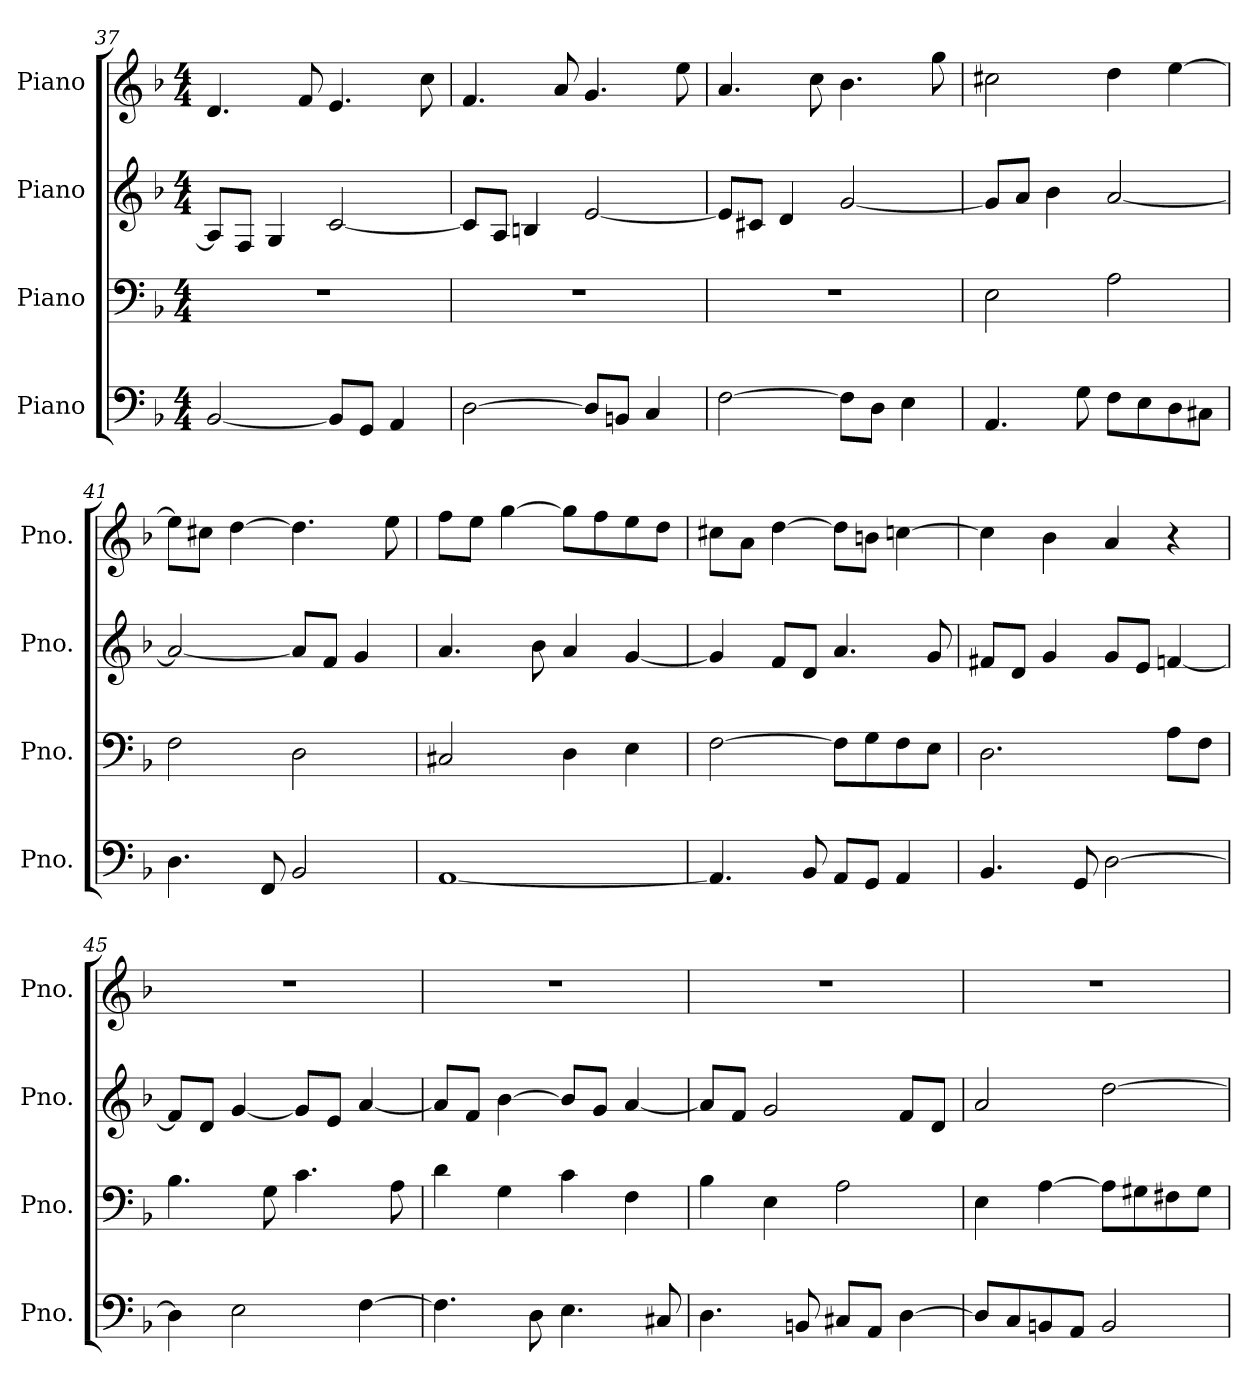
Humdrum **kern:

**kern	**kern	**kern	**kern
*part4	*part3	*part2	*part1
*staff4	*staff3	*staff2	*staff1
*I"Piano	*I"Piano	*I"Piano	*I"Piano
*I'Pno.	*I'Pno.	*I'Pno.	*I'Pno.
*clefF4	*clefF4	*clefG2	*clefG2
*k[b-]	*k[b-]	*k[b-]	*k[b-]
*M4/4	*M4/4	*M4/4	*M4/4
=37	=37	=37	=37
[2BB-/	1r	8A/L]	4.d/
.	.	8F/J	.
.	.	4G/	.
.	.	.	8f/
8BB-/L]	.	[2c/	4.e/
8GG/J	.	.	.
4AA/	.	.	.
.	.	.	8cc\
!!LO:LB:g=z
=38	=38	=38	=38
[2D\	1r	8c/L]	4.f/
.	.	8A/J	.
.	.	4Bn/	.
.	.	.	8a/
8D/L]	.	[2e/	4.g/
8BBn/J	.	.	.
4C/	.	.	.
.	.	.	8ee\
=39	=39	=39	=39
[2F\	1r	8e/L]	4.a/
.	.	8c#X/J	.
.	.	4d/	.
.	.	.	8cc\
8F\L]	.	[2g/	4.b-\
8D\J	.	.	.
4E\	.	.	.
.	.	.	8gg\
=40	=40	=40	=40
4.AA/	2E\	8g/L]	2cc#X\
.	.	8a/J	.
.	.	4b-\	.
8G\	.	.	.
8F\L	2A\	[2a/	4dd\
8E\	.	.	.
8D\	.	.	[4ee\
8C#X\J	.	.	.
=41	=41	=41	=41
4.D\	2F\	2a/_	8ee\L]
.	.	.	8cc#X\J
.	.	.	[4dd\
8FF/	.	.	.
2BB-/	2D\	8a/L]	4.dd\]
.	.	8f/J	.
.	.	4g/	.
.	.	.	8ee\
!!LO:PB:g=z
=42	=42	=42	=42
[1AA	2C#X/	4.a/	8ff\L
.	.	.	8ee\J
.	.	.	[4gg\
.	.	8b-\	.
.	4D\	4a/	8gg\L]
.	.	.	8ff\
.	4E\	[4g/	8ee\
.	.	.	8dd\J
=43	=43	=43	=43
4.AA/]	[2F\	4g/]	8cc#X\L
.	.	.	8a\J
.	.	8f/L	[4dd\
8BB-/	.	8d/J	.
8AA/L	8F\L]	4.a/	8dd\L]
8GG/J	8G\	.	8bn\J
4AA/	8F\	.	[4ccn\
.	8E\J	8g/	.
=44	=44	=44	=44
4.BB-/	2.D\	8f#X/L	4cc\]
.	.	8d/J	.
.	.	4g/	4b-\
8GG/	.	.	.
[2D\	.	8g/L	4a/
.	.	8e/J	.
.	8A\L	[4fn/	4r
.	8F\J	.	.
=45	=45	=45	=45
4D\]	4.B-\	8f/L]	1r
.	.	8d/J	.
2E\	.	[4g/	.
.	8G\	.	.
.	4.c\	8g/L]	.
.	.	8e/J	.
[4F\	.	[4a/	.
.	8A\	.	.
!!LO:LB:g=z
=46	=46	=46	=46
4.F\]	4d\	8a/L]	1r
.	.	8f/J	.
.	4G\	[4b-\	.
8D\	.	.	.
4.E\	4c\	8b-/L]	.
.	.	8g/J	.
.	4F\	[4a/	.
8C#X/	.	.	.
=47	=47	=47	=47
4.D\	4B-\	8a/L]	1r
.	.	8f/J	.
.	4E\	2g/	.
8BBn/	.	.	.
8C#X/L	2A\	.	.
8AA/J	.	.	.
[4D\	.	8f/L	.
.	.	8d/J	.
=48	=48	=48	=48
8D/L]	4E\	2a/	1r
8C/	.	.	.
8BBn/	[4A\	.	.
8AA/J	.	.	.
2BB/	8A\L]	[2dd\	.
.	8G#X\	.	.
.	8F#X\	.	.
.	8G#\J	.	.
=	=	=	=
*-	*-	*-	*-
